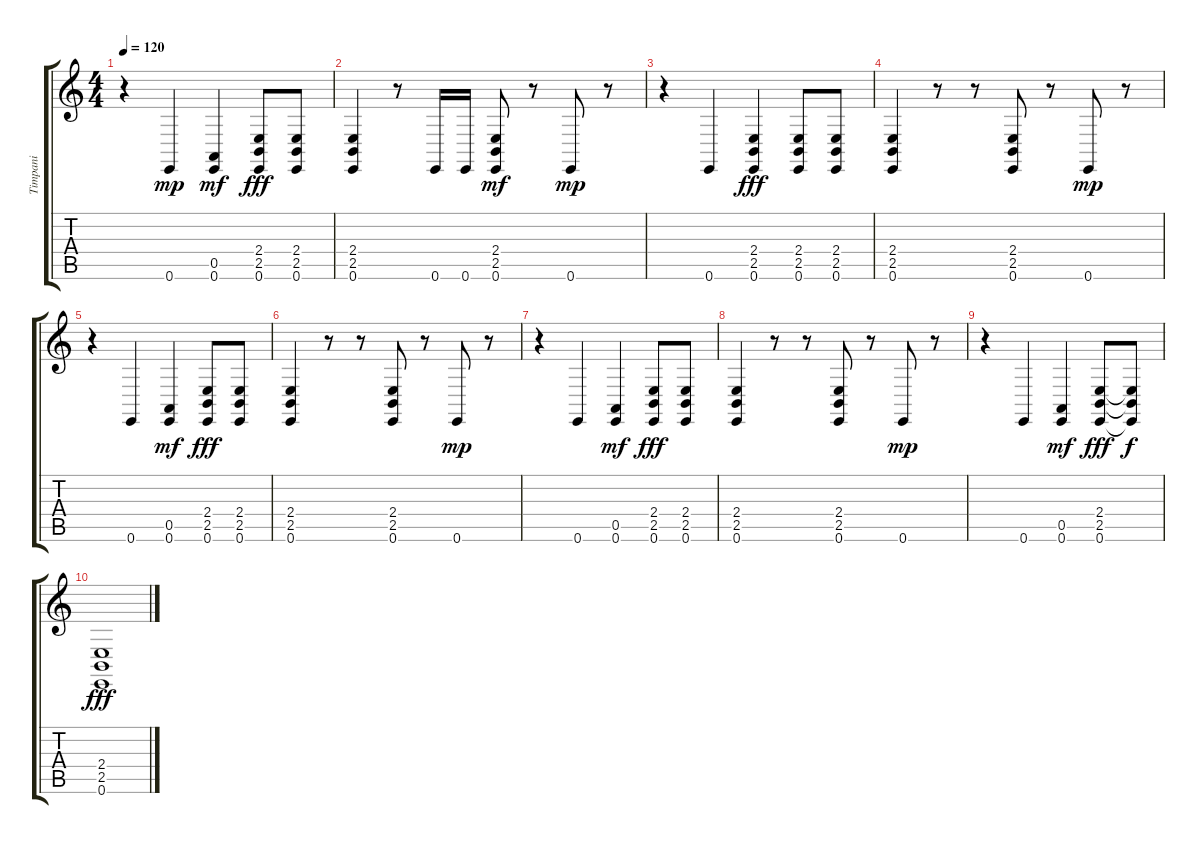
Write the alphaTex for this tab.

\track ("Timpani" "Timpani") {instrument timpani}
\staff {score tabs}
\tuning (E4 B3 G3 D3 A2 E2) {hide}
\ts (4 4)
\tempo 120
\clef g2
\ks c
r.4{dy mp} 0.6.4 (0.5 0.6).4{dy mf} (2.4 2.5 0.6).8{dy fff} (2.4 2.5 0.6).8 |
(2.4 2.5 0.6).4 r.8 0.6.16 0.6.16 (2.4 2.5 0.6).8{dy mf} r.8 0.6.8{dy mp} r.8 |
r.4 0.6.4 (2.4 2.5 0.6).4{dy fff} (2.4 2.5 0.6).8 (2.4 2.5 0.6).8 |
(2.4 2.5 0.6).4 r.8 r.8 (2.4 2.5 0.6).8 r.8 0.6.8{dy mp} r.8 |
r.4 0.6.4 (0.5 0.6).4{dy mf} (2.4 2.5 0.6).8{dy fff} (2.4 2.5 0.6).8 |
(2.4 2.5 0.6).4 r.8 r.8 (2.4 2.5 0.6).8 r.8 0.6.8{dy mp} r.8 |
r.4 0.6.4 (0.5 0.6).4{dy mf} (2.4 2.5 0.6).8{dy fff} (2.4 2.5 0.6).8 |
(2.4 2.5 0.6).4 r.8 r.8 (2.4 2.5 0.6).8 r.8 0.6.8{dy mp} r.8 |
r.4 0.6.4 (0.5 0.6).4{dy mf} (2.4 2.5 0.6).8{dy fff} (2.4{t} 2.5{t} 0.6{t}).8{dy f} |
(2.4 2.5 0.6).1{dy fff}
